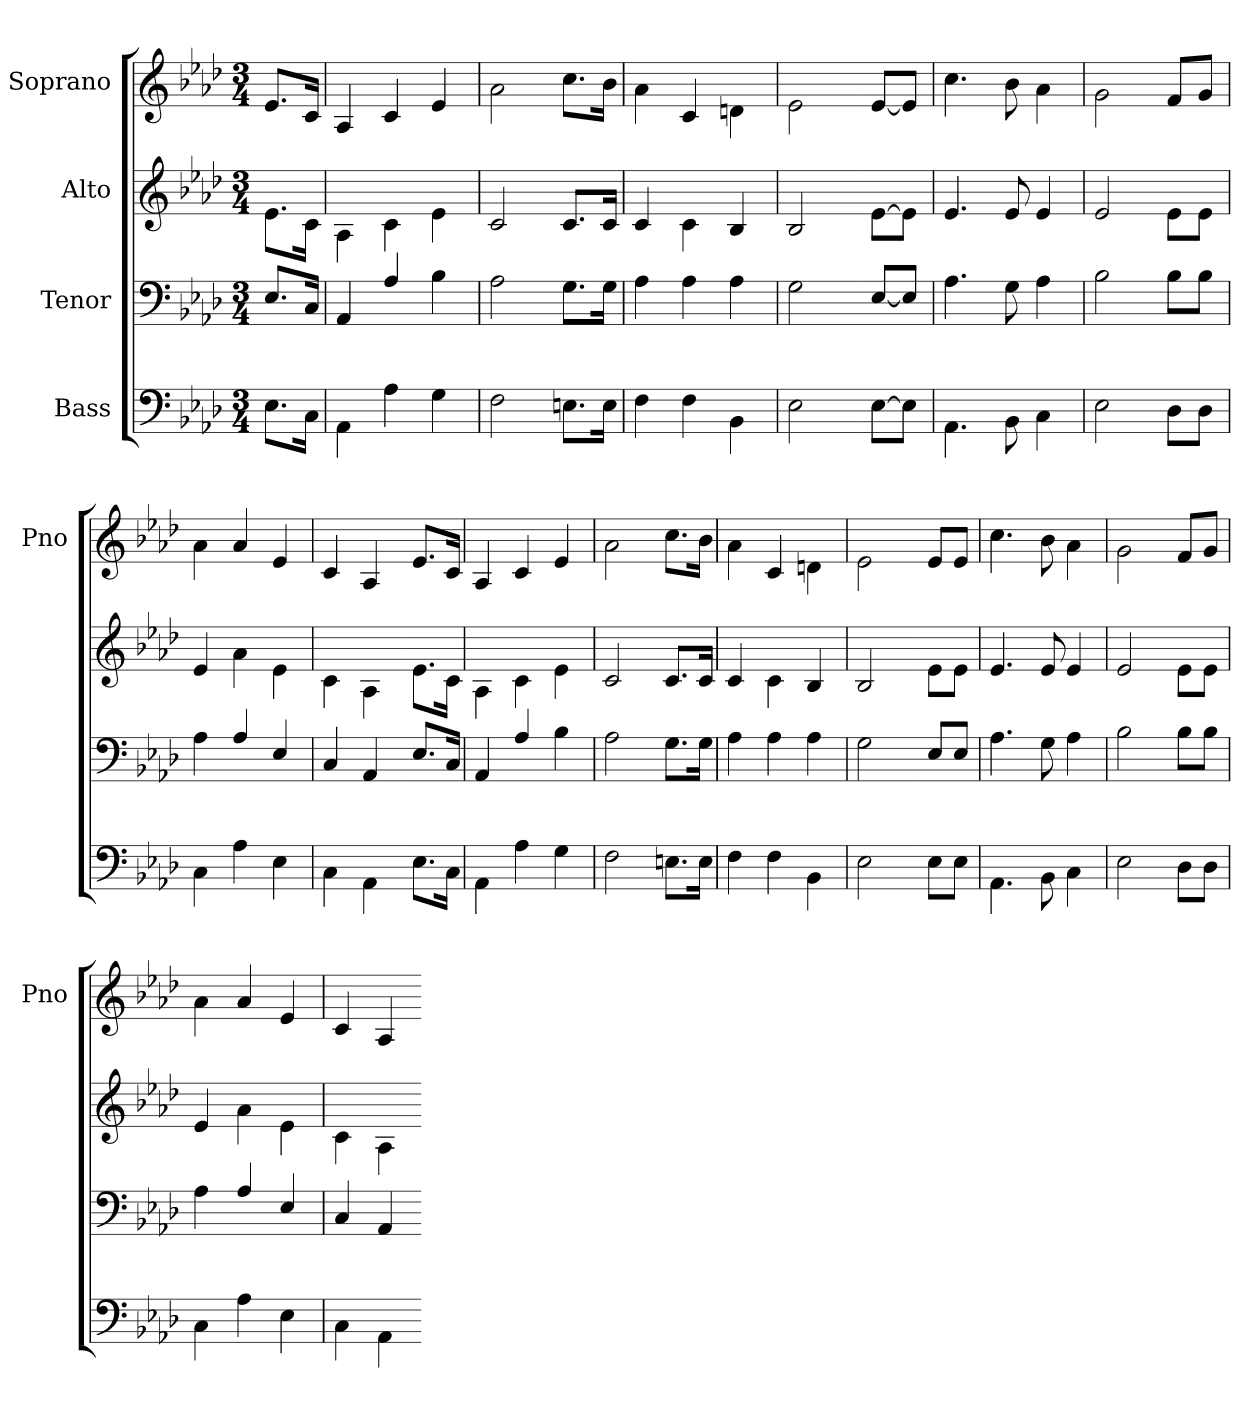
**kern	**kern	**kern	**kern
*part4	*part3	*part2	*part1
*staff4	*staff3	*staff2	*staff1
*I"Bass	*I"Tenor	*I"Alto	*I"Soprano
*	*	*	*I'Pno
*clefF4	*clefF4	*clefG2	*clefG2
*k[b-e-a-d-]	*k[b-e-a-d-]	*k[b-e-a-d-]	*k[b-e-a-d-]
*A-:	*A-:	*A-:	*A-:
*M3/4	*M3/4	*M3/4	*M3/4
=	=	=	=
8.E-\L	8.E-/L	8.e-\L	8.e-/L
16C\Jk	16C/Jk	16c\Jk	16c/Jk
=	=	=	=
4AA-\	4AA-/	4A-\	4A-/
4A-\	4A-/	4c\	4c/
4G\	4B-\	4e-\	4e-/
=	=	=	=
2F\	2A-\	2c/	2a-\
8.En\L	8.G\L	8.c/L	8.cc\L
16E\Jk	16G\Jk	16c/Jk	16b-\Jk
=	=	=	=
4F\	4A-\	4c/	4a-\
4F\	4A-\	4c\	4c/
4BB-\	4A-\	4B-/	4dn\
=	=	=	=
2E-\	2G\	2B-/	2e-\
=-	=-	=-	=-
[8E-\L	[8E-/L	[8e-\L	[8e-/L
8E-\J]	8E-/J]	8e-\J]	8e-/J]
=	=	=	=
4.AA-\	4.A-\	4.e-/	4.cc\
8BB-\	8G\	8e-/	8b-\
4C\	4A-\	4e-/	4a-\
=	=	=	=
2E-\	2B-\	2e-/	2g\
8D-\L	8B-\L	8e-\L	8f/L
8D-\J	8B-\J	8e-\J	8g/J
=	=	=	=
4C\	4A-\	4e-/	4a-\
4A-\	4A-/	4a-\	4a-/
4E-\	4E-/	4e-\	4e-/
=	=	=	=
4C\	4C/	4c\	4c/
4AA-\	4AA-/	4A-\	4A-/
=-	=-	=-	=-
8.E-\L	8.E-/L	8.e-\L	8.e-/L
16C\Jk	16C/Jk	16c\Jk	16c/Jk
=	=	=	=
4AA-\	4AA-/	4A-\	4A-/
4A-\	4A-/	4c\	4c/
4G\	4B-\	4e-\	4e-/
=	=	=	=
2F\	2A-\	2c/	2a-\
8.En\L	8.G\L	8.c/L	8.cc\L
16E\Jk	16G\Jk	16c/Jk	16b-\Jk
=	=	=	=
4F\	4A-\	4c/	4a-\
4F\	4A-\	4c\	4c/
4BB-\	4A-\	4B-/	4dn\
=	=	=	=
2E-\	2G\	2B-/	2e-\
=-	=-	=-	=-
8E-\L	8E-/L	8e-\L	8e-/L
8E-\J	8E-/J	8e-\J	8e-/J
=	=	=	=
4.AA-\	4.A-\	4.e-/	4.cc\
8BB-\	8G\	8e-/	8b-\
4C\	4A-\	4e-/	4a-\
=	=	=	=
2E-\	2B-\	2e-/	2g\
8D-\L	8B-\L	8e-\L	8f/L
8D-\J	8B-\J	8e-\J	8g/J
=	=	=	=
4C\	4A-\	4e-/	4a-\
4A-\	4A-/	4a-\	4a-/
4E-\	4E-/	4e-\	4e-/
=	=	=	=
4C\	4C/	4c\	4c/
4AA-\	4AA-/	4A-\	4A-/
=-	=-	=-	=-
*-	*-	*-	*-
